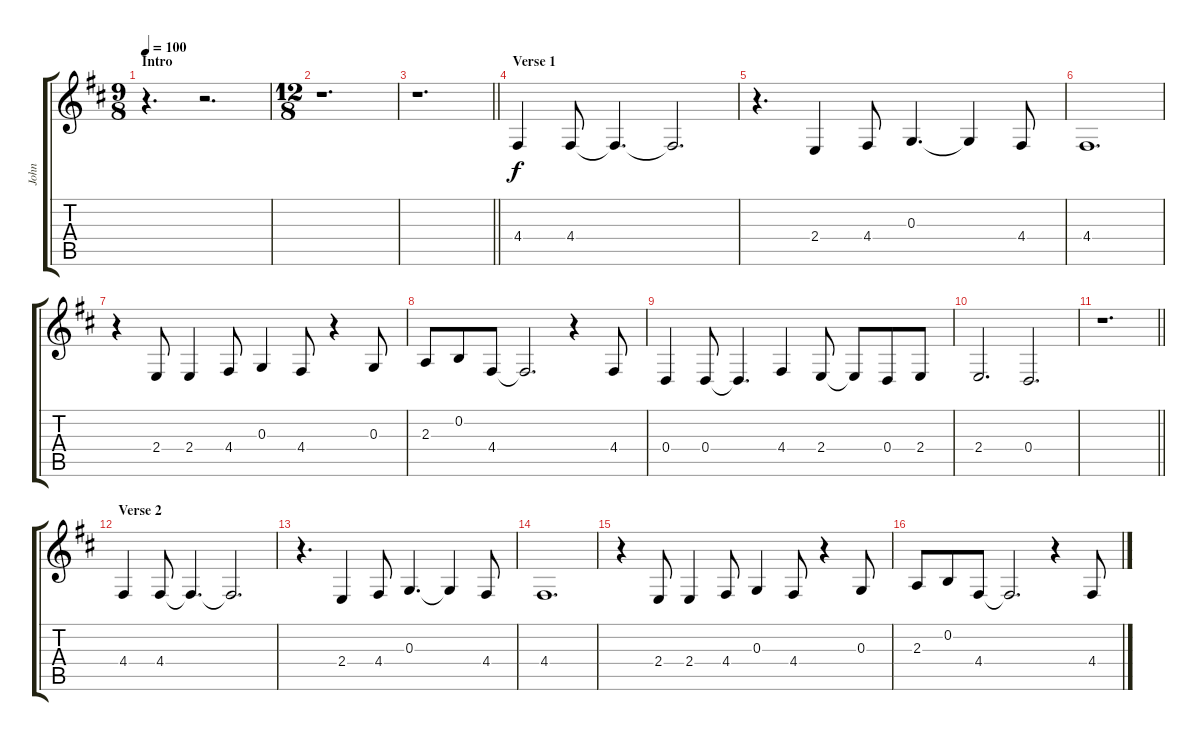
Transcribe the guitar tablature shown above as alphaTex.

\track ("John" "John") {instrument baritonesax}
\staff {score tabs}
\tuning (E4 B3 G3 D3 A2 E2) {hide}
\ts (9 8)
\section ("" "Intro")
\tempo 100
\clef g2
\ks d
r.4{d dy f instrument baritonesax} r.2{d} |
\ts (12 8)
r.1{d} |
\barLineRight lightlight
r.1{d} |
\section ("" "Verse 1")
4.4.4 4.4.8 4.4{t}.4{d} 4.4{t}.2{d} |
r.4{d} 2.4.4 4.4.8 0.3.4{d} 0.3{t}.4 4.4.8 |
4.4.1{d} |
r.4 2.4.8 2.4.4 4.4.8 0.3.4 4.4.8 r.4 0.3.8 |
2.3.8 0.2.8 4.4.8 4.4{t}.2{d} r.4 4.4.8 |
0.4.4 0.4.8 0.4{t}.4{d} 4.4.4 2.4.8 2.4{t}.8 0.4.8 2.4.8 |
2.4.2{d} 0.4.2{d} |
\barLineRight lightlight
r.1{d} |
\section ("" "Verse 2")
4.4.4 4.4.8 4.4{t}.4{d} 4.4{t}.2{d} |
r.4{d} 2.4.4 4.4.8 0.3.4{d} 0.3{t}.4 4.4.8 |
4.4.1{d} |
r.4 2.4.8 2.4.4 4.4.8 0.3.4 4.4.8 r.4 0.3.8 |
2.3.8 0.2.8 4.4.8 4.4{t}.2{d} r.4 4.4.8
